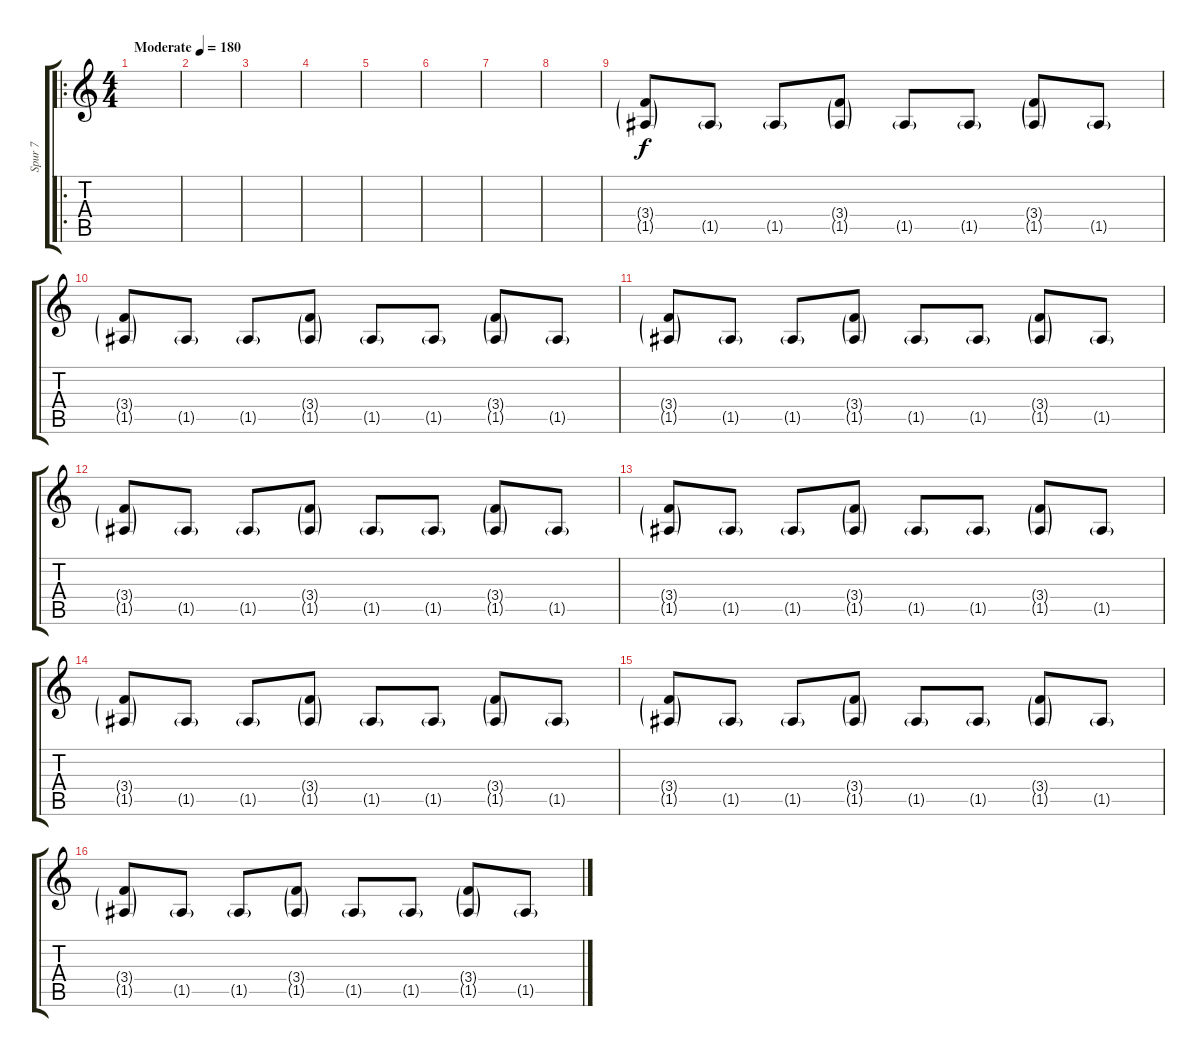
\track ("Spur 7" "Spur 7") {instrument overdrivenguitar}
\staff {score tabs}
\tuning (E4 B3 G3 D3 A2 E2) {hide}
\ro
\ts (4 4)
\tempo (180 "Moderate")
\clef g2
\ks c
|
|
|
|
|
|
|
|
(3.4{g} 1.5{g}).8 1.5{g}.8 1.5{g}.8 (3.4{g} 1.5{g}).8 1.5{g}.8 1.5{g}.8 (3.4{g} 1.5{g}).8 1.5{g}.8 |
(3.4{g} 1.5{g}).8 1.5{g}.8 1.5{g}.8 (3.4{g} 1.5{g}).8 1.5{g}.8 1.5{g}.8 (3.4{g} 1.5{g}).8 1.5{g}.8 |
(3.4{g} 1.5{g}).8 1.5{g}.8 1.5{g}.8 (3.4{g} 1.5{g}).8 1.5{g}.8 1.5{g}.8 (3.4{g} 1.5{g}).8 1.5{g}.8 |
(3.4{g} 1.5{g}).8 1.5{g}.8 1.5{g}.8 (3.4{g} 1.5{g}).8 1.5{g}.8 1.5{g}.8 (3.4{g} 1.5{g}).8 1.5{g}.8 |
(3.4{g} 1.5{g}).8 1.5{g}.8 1.5{g}.8 (3.4{g} 1.5{g}).8 1.5{g}.8 1.5{g}.8 (3.4{g} 1.5{g}).8 1.5{g}.8 |
(3.4{g} 1.5{g}).8 1.5{g}.8 1.5{g}.8 (3.4{g} 1.5{g}).8 1.5{g}.8 1.5{g}.8 (3.4{g} 1.5{g}).8 1.5{g}.8 |
(3.4{g} 1.5{g}).8 1.5{g}.8 1.5{g}.8 (3.4{g} 1.5{g}).8 1.5{g}.8 1.5{g}.8 (3.4{g} 1.5{g}).8 1.5{g}.8 |
(3.4{g} 1.5{g}).8 1.5{g}.8 1.5{g}.8 (3.4{g} 1.5{g}).8 1.5{g}.8 1.5{g}.8 (3.4{g} 1.5{g}).8 1.5{g}.8
